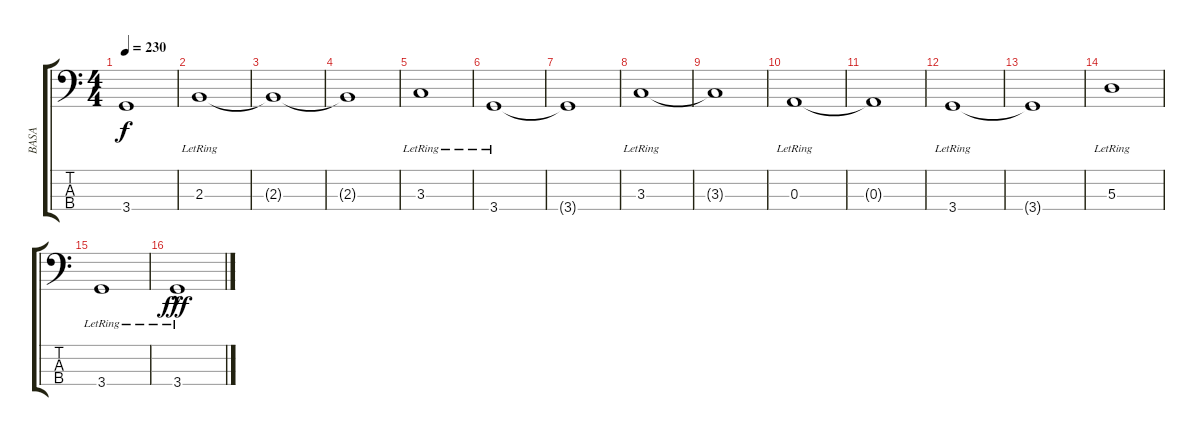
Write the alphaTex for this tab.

\track ("BASA" "BASA") {instrument electricbassfinger}
\staff {score tabs}
\tuning (G2 D2 A1 E1) {hide}
\ts (4 4)
\tempo 230
\clef f4
\ks c
3.4{t}.1{dy f} |
2.3{lr}.1 |
2.3{t}.1 |
2.3{t}.1 |
3.3{lr}.1 |
3.4{lr}.1 |
3.4{t}.1 |
3.3{lr}.1 |
3.3{t}.1 |
0.3{lr}.1 |
0.3{t}.1 |
3.4{lr}.1 |
3.4{t}.1 |
5.3{lr}.1 |
3.4{lr}.1 |
3.4{hac lr}.1{dy fff}
